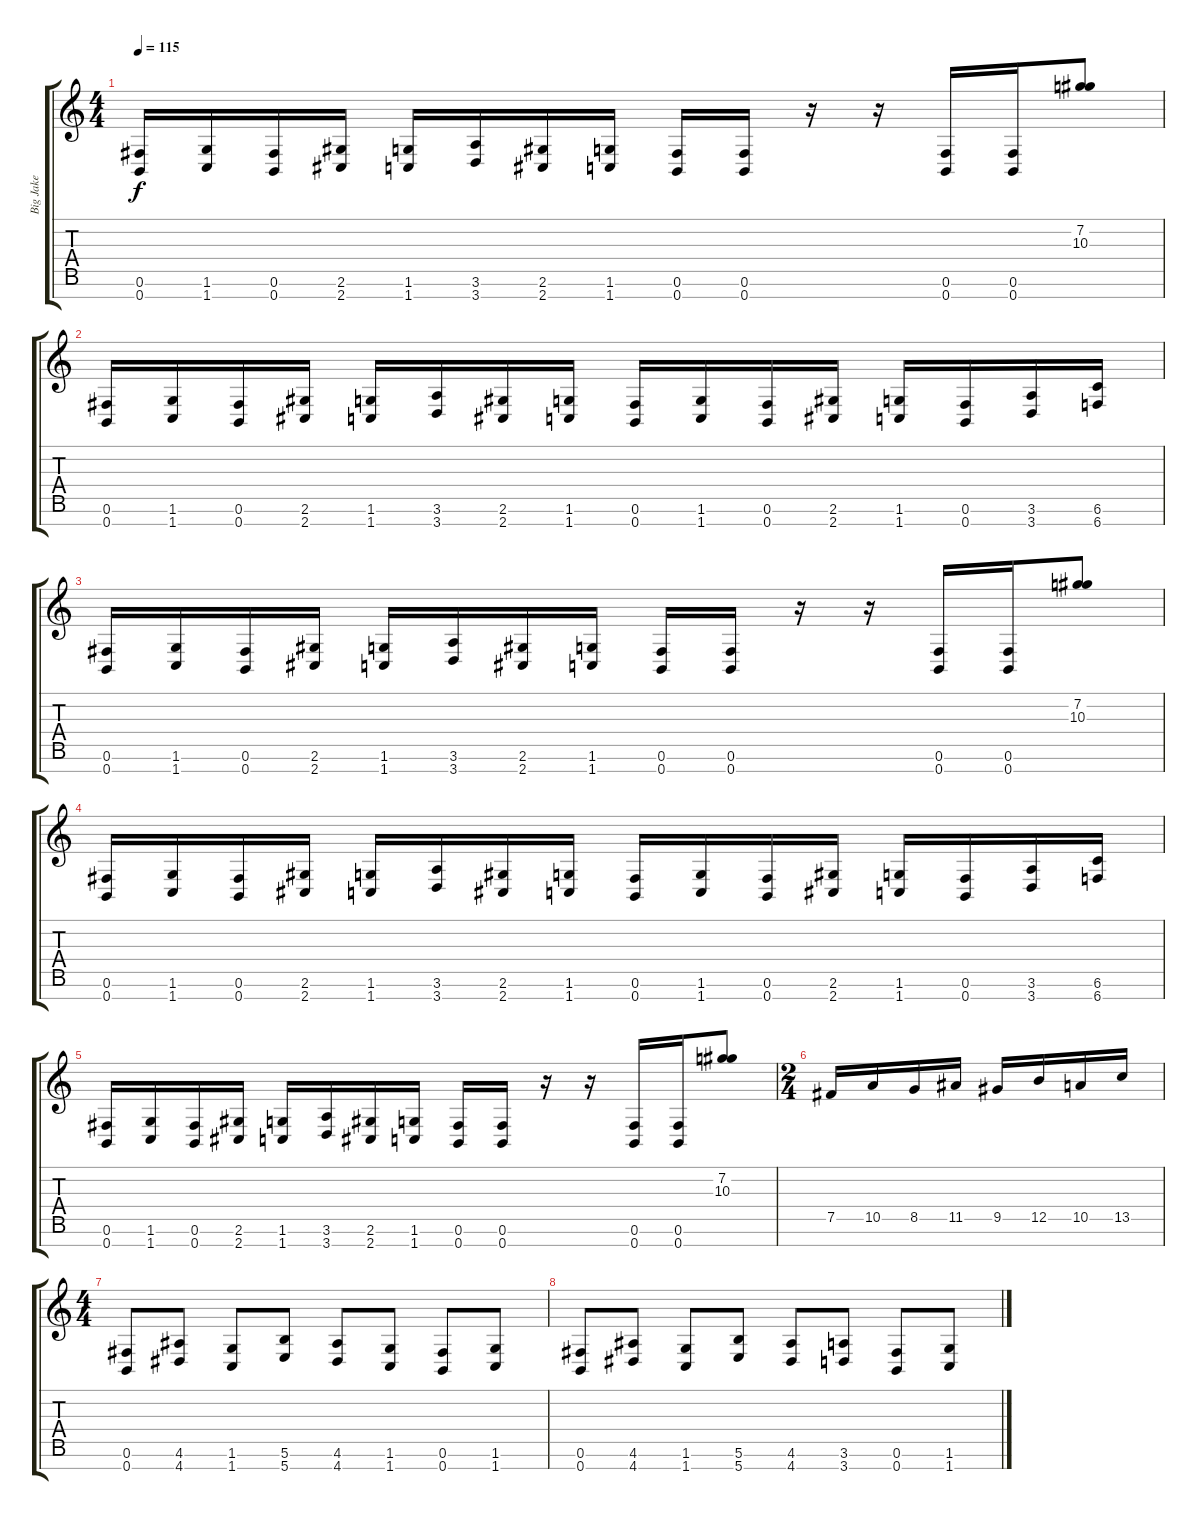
\track ("Big Jake" "Big Jake") {instrument distortionguitar}
\staff {score tabs}
\tuning (Gb4 Db4 A3 E3 B2 Gb2 B1) {hide}
\ts (4 4)
\tempo 115
\clef g2
\ks c
(0.6 0.7).16{dy f} (1.6 1.7).16 (0.6 0.7).16 (2.6 2.7).16 (1.6 1.7).16 (3.6 3.7).16 (2.6 2.7).16 (1.6 1.7).16 (0.6 0.7).16 (0.6 0.7).16 r.16 r.16 (0.6 0.7).16 (0.6 0.7).16 (7.2 10.3).8 |
(0.6 0.7).16 (1.6 1.7).16 (0.6 0.7).16 (2.6 2.7).16 (1.6 1.7).16 (3.6 3.7).16 (2.6 2.7).16 (1.6 1.7).16 (0.6 0.7).16 (1.6 1.7).16 (0.6 0.7).16 (2.6 2.7).16 (1.6 1.7).16 (0.6 0.7).16 (3.6 3.7).16 (6.6 6.7).16 |
(0.6 0.7).16 (1.6 1.7).16 (0.6 0.7).16 (2.6 2.7).16 (1.6 1.7).16 (3.6 3.7).16 (2.6 2.7).16 (1.6 1.7).16 (0.6 0.7).16 (0.6 0.7).16 r.16 r.16 (0.6 0.7).16 (0.6 0.7).16 (7.2 10.3).8 |
(0.6 0.7).16 (1.6 1.7).16 (0.6 0.7).16 (2.6 2.7).16 (1.6 1.7).16 (3.6 3.7).16 (2.6 2.7).16 (1.6 1.7).16 (0.6 0.7).16 (1.6 1.7).16 (0.6 0.7).16 (2.6 2.7).16 (1.6 1.7).16 (0.6 0.7).16 (3.6 3.7).16 (6.6 6.7).16 |
(0.6 0.7).16 (1.6 1.7).16 (0.6 0.7).16 (2.6 2.7).16 (1.6 1.7).16 (3.6 3.7).16 (2.6 2.7).16 (1.6 1.7).16 (0.6 0.7).16 (0.6 0.7).16 r.16 r.16 (0.6 0.7).16 (0.6 0.7).16 (7.2 10.3).8 |
\ts (2 4)
7.5.16 10.5.16 8.5.16 11.5.16 9.5.16 12.5.16 10.5.16 13.5.16 |
\ts (4 4)
(0.6 0.7).8 (4.6 4.7).8 (1.6 1.7).8 (5.6 5.7).8 (4.6 4.7).8 (1.6 1.7).8 (0.6 0.7).8 (1.6 1.7).8 |
(0.6 0.7).8 (4.6 4.7).8 (1.6 1.7).8 (5.6 5.7).8 (4.6 4.7).8 (3.6 3.7).8 (0.6 0.7).8 (1.6 1.7).8
